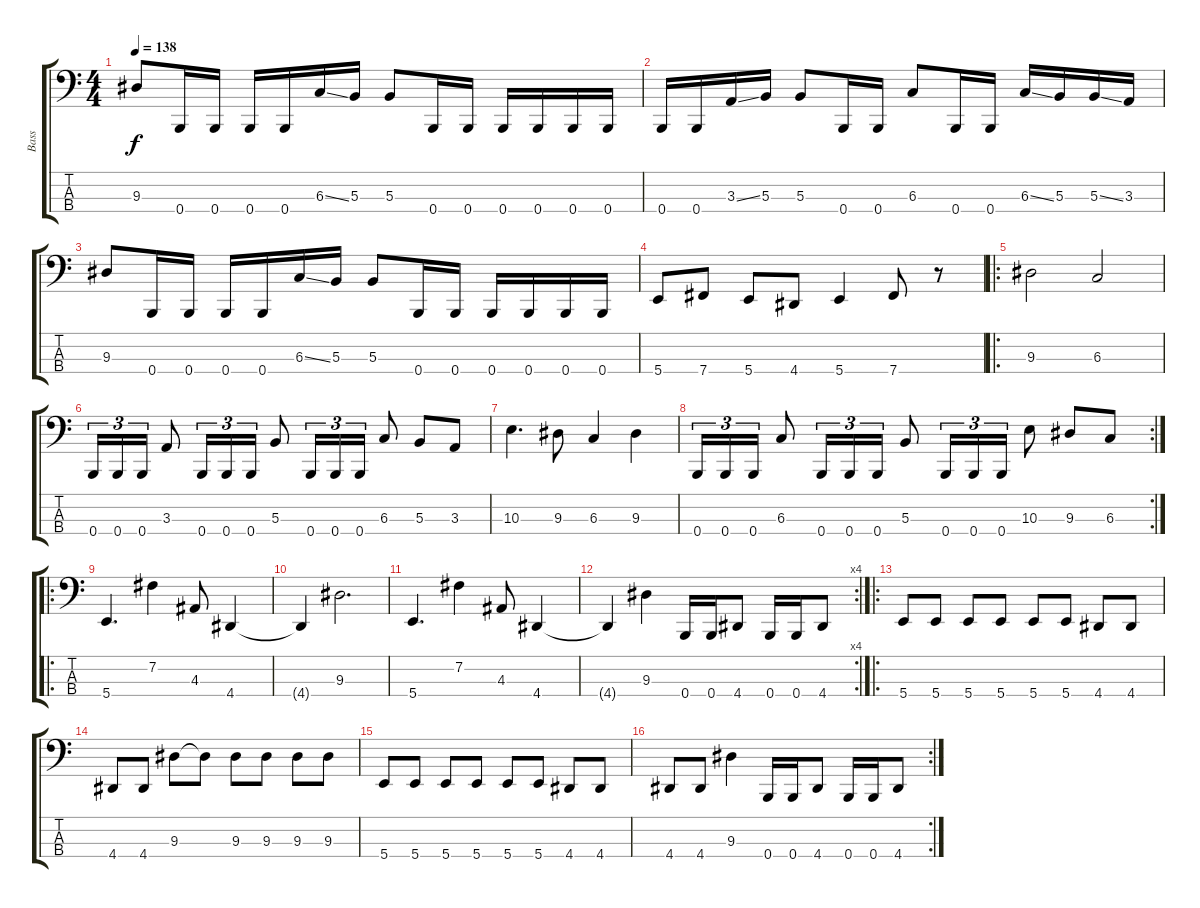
\track ("Bass" "Bass") {instrument electricbasspick}
\staff {score tabs}
\tuning (E2 B1 Gb1 B0) {hide}
\ts (4 4)
\tempo 138
\clef f4
\ks c
9.3.8{dy f} 0.4.16 0.4.16 0.4.16 0.4.16 6.3{ss}.16 5.3.16 5.3.8 0.4.16 0.4.16 0.4.16 0.4.16 0.4.16 0.4.16 |
0.4.16 0.4.16 3.3{ss}.16 5.3.16 5.3.8 0.4.16 0.4.16 6.3.8 0.4.16 0.4.16 6.3{ss}.16 5.3.16 5.3{ss}.16 3.3.16 |
9.3.8 0.4.16 0.4.16 0.4.16 0.4.16 6.3{ss}.16 5.3.16 5.3.8 0.4.16 0.4.16 0.4.16 0.4.16 0.4.16 0.4.16 |
5.4.8 7.4.8 5.4.8 4.4.8 5.4.4 7.4.8 r.8 |
\ro
9.3.2 6.3.2 |
0.4.16{tu (3 2)} 0.4.16{tu (3 2)} 0.4.16{tu (3 2)} 3.3.8 0.4.16{tu (3 2)} 0.4.16{tu (3 2)} 0.4.16{tu (3 2)} 5.3.8 0.4.16{tu (3 2)} 0.4.16{tu (3 2)} 0.4.16{tu (3 2)} 6.3.8 5.3.8 3.3.8 |
10.3.4{d} 9.3.8 6.3.4 9.3.4 |
\rc 2
0.4.16{tu (3 2)} 0.4.16{tu (3 2)} 0.4.16{tu (3 2)} 6.3.8 0.4.16{tu (3 2)} 0.4.16{tu (3 2)} 0.4.16{tu (3 2)} 5.3.8 0.4.16{tu (3 2)} 0.4.16{tu (3 2)} 0.4.16{tu (3 2)} 10.3.8 9.3.8 6.3.8 |
\ro
5.4.4{d} 7.2.4 4.3.8 4.4.4 |
4.4{t}.4 9.3.2{d} |
5.4.4{d} 7.2.4 4.3.8 4.4.4 |
\rc 4
4.4{t}.4 9.3.4 0.4.16 0.4.16 4.4.8 0.4.16 0.4.16 4.4.8 |
\ro
5.4.8 5.4.8 5.4.8 5.4.8 5.4.8 5.4.8 4.4.8 4.4.8 |
4.4.8 4.4.8 9.3.8 9.3{t}.8 9.3.8 9.3.8 9.3.8 9.3.8 |
5.4.8 5.4.8 5.4.8 5.4.8 5.4.8 5.4.8 4.4.8 4.4.8 |
\rc 2
4.4.8 4.4.8 9.3.4 0.4.16 0.4.16 4.4.8 0.4.16 0.4.16 4.4.8
